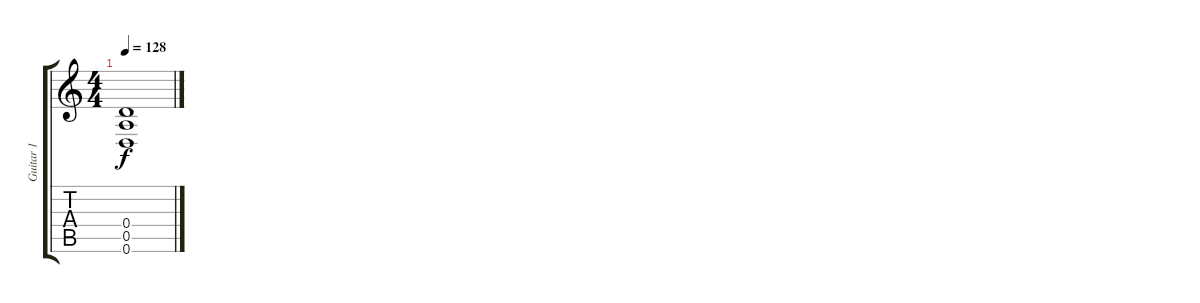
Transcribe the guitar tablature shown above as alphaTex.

\track ("Guitar 1" "Guitar 1") {instrument distortionguitar}
\staff {score tabs}
\tuning (E4 B3 G3 D3 A2 D2) {hide}
\ts (4 4)
\tempo 128
\clef g2
\ks c
(0.4{t} 0.5{t} 0.6{t}).1{dy f}
